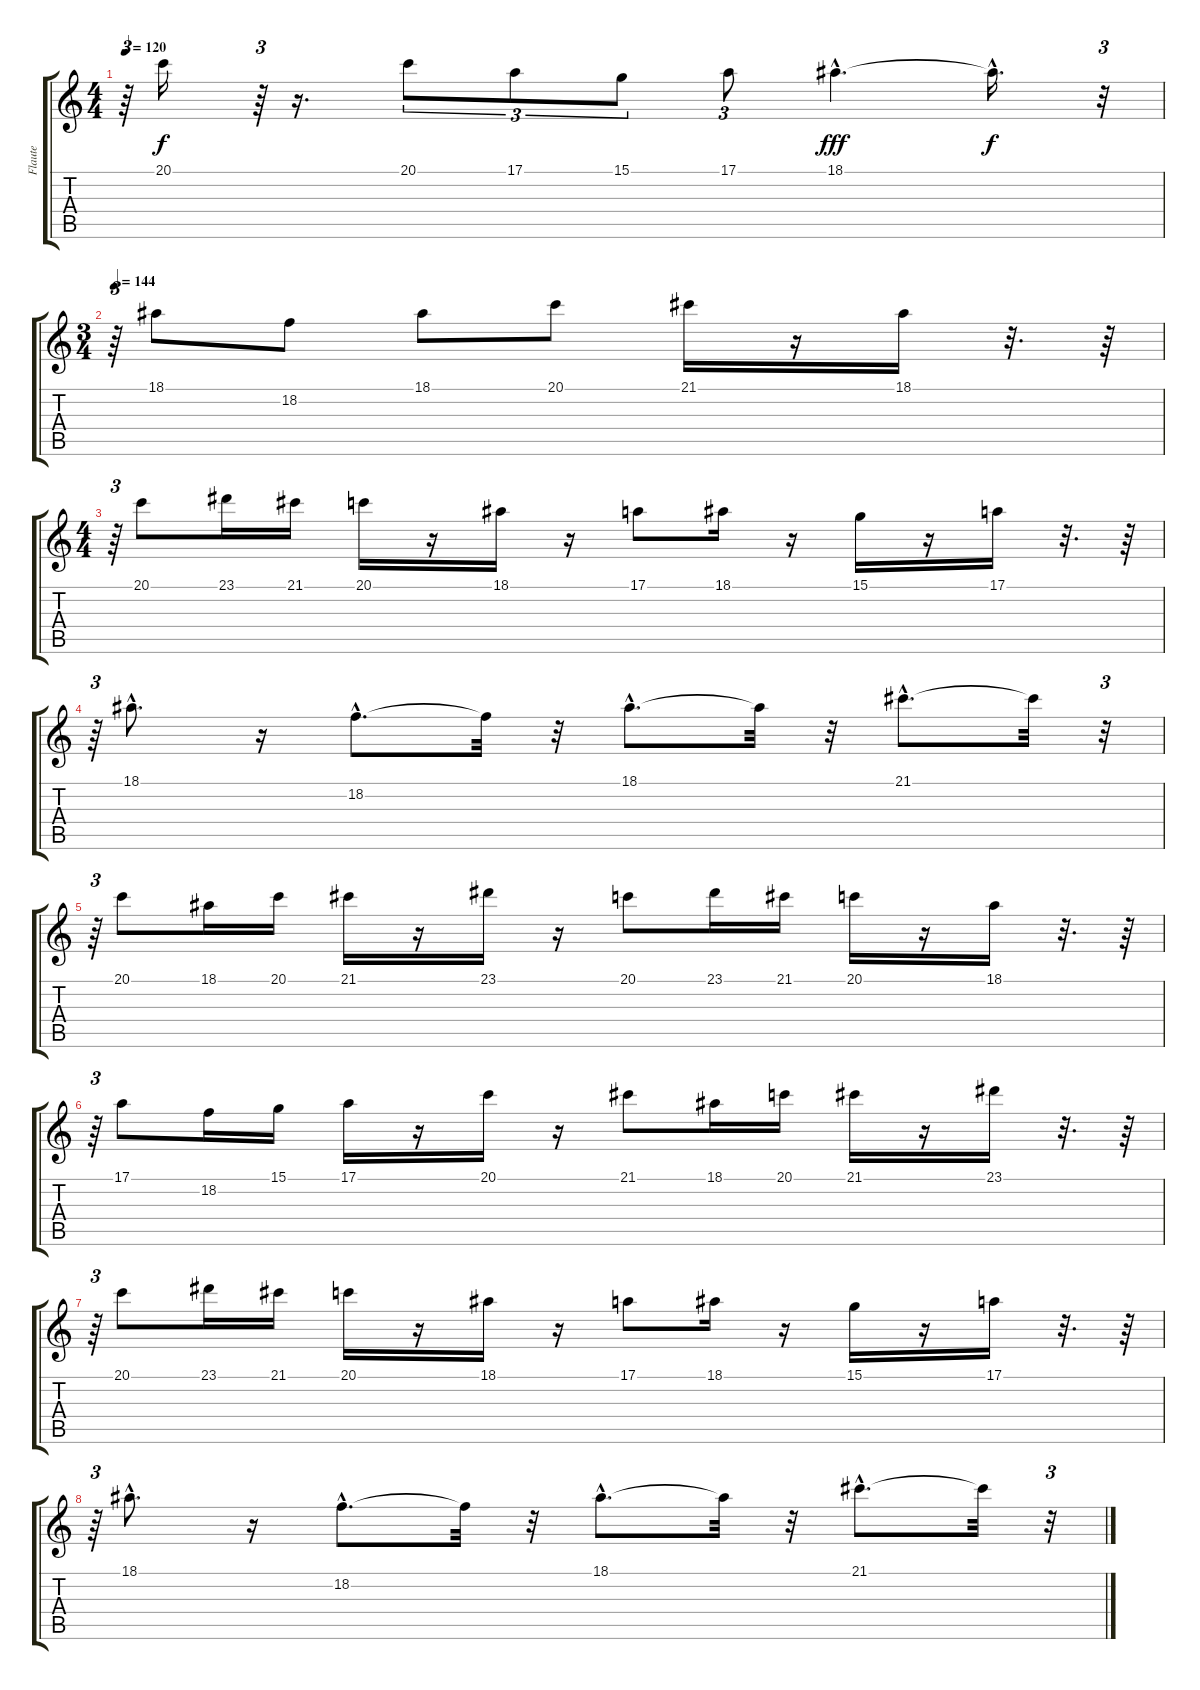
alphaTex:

\track ("Flaute" "Flaute") {instrument flute}
\staff {score tabs}
\tuning (E4 B3 G3 D3 A2 E2) {hide}
\ts (4 4)
\tempo 120
\clef g2
\ks c
r.64{tu (3 2) dy f} 20.1.16 r.64{tu (3 2)} r.16{d} 20.1.8{tu (3 2)} 17.1.8{tu (3 2)} 15.1.8{tu (3 2)} 17.1.8{tu (3 2)} 18.1{hac}.4{d dy fff} 18.1{hac t}.16{d dy f} r.32{tu (3 2)} |
\ts (3 4)
\tempo 144
r.64{tu (3 2)} 18.1.8 18.2.8 18.1.8 20.1.8 21.1.16 r.16 18.1.16 r.32{d} r.64 |
\ts (4 4)
r.64{tu (3 2)} 20.1.8 23.1.16 21.1.16 20.1.16 r.16 18.1.16 r.16 17.1.8 18.1.16 r.16 15.1.16 r.16 17.1.16 r.32{d} r.64 |
r.64{tu (3 2)} 18.1{hac}.8{d} r.16 18.2{hac}.8{d} 18.2{t}.32 r.32 18.1{hac}.8{d} 18.1{t}.32 r.32 21.1{hac}.8{d} 21.1{t}.32 r.32{tu (3 2)} |
r.64{tu (3 2)} 20.1.8 18.1.16 20.1.16 21.1.16 r.16 23.1.16 r.16 20.1.8 23.1.16 21.1.16 20.1.16 r.16 18.1.16 r.32{d} r.64 |
r.64{tu (3 2)} 17.1.8 18.2.16 15.1.16 17.1.16 r.16 20.1.16 r.16 21.1.8 18.1.16 20.1.16 21.1.16 r.16 23.1.16 r.32{d} r.64 |
r.64{tu (3 2)} 20.1.8 23.1.16 21.1.16 20.1.16 r.16 18.1.16 r.16 17.1.8 18.1.16 r.16 15.1.16 r.16 17.1.16 r.32{d} r.64 |
r.64{tu (3 2)} 18.1{hac}.8{d} r.16 18.2{hac}.8{d} 18.2{t}.32 r.32 18.1{hac}.8{d} 18.1{t}.32 r.32 21.1{hac}.8{d} 21.1{t}.32 r.32{tu (3 2)}
